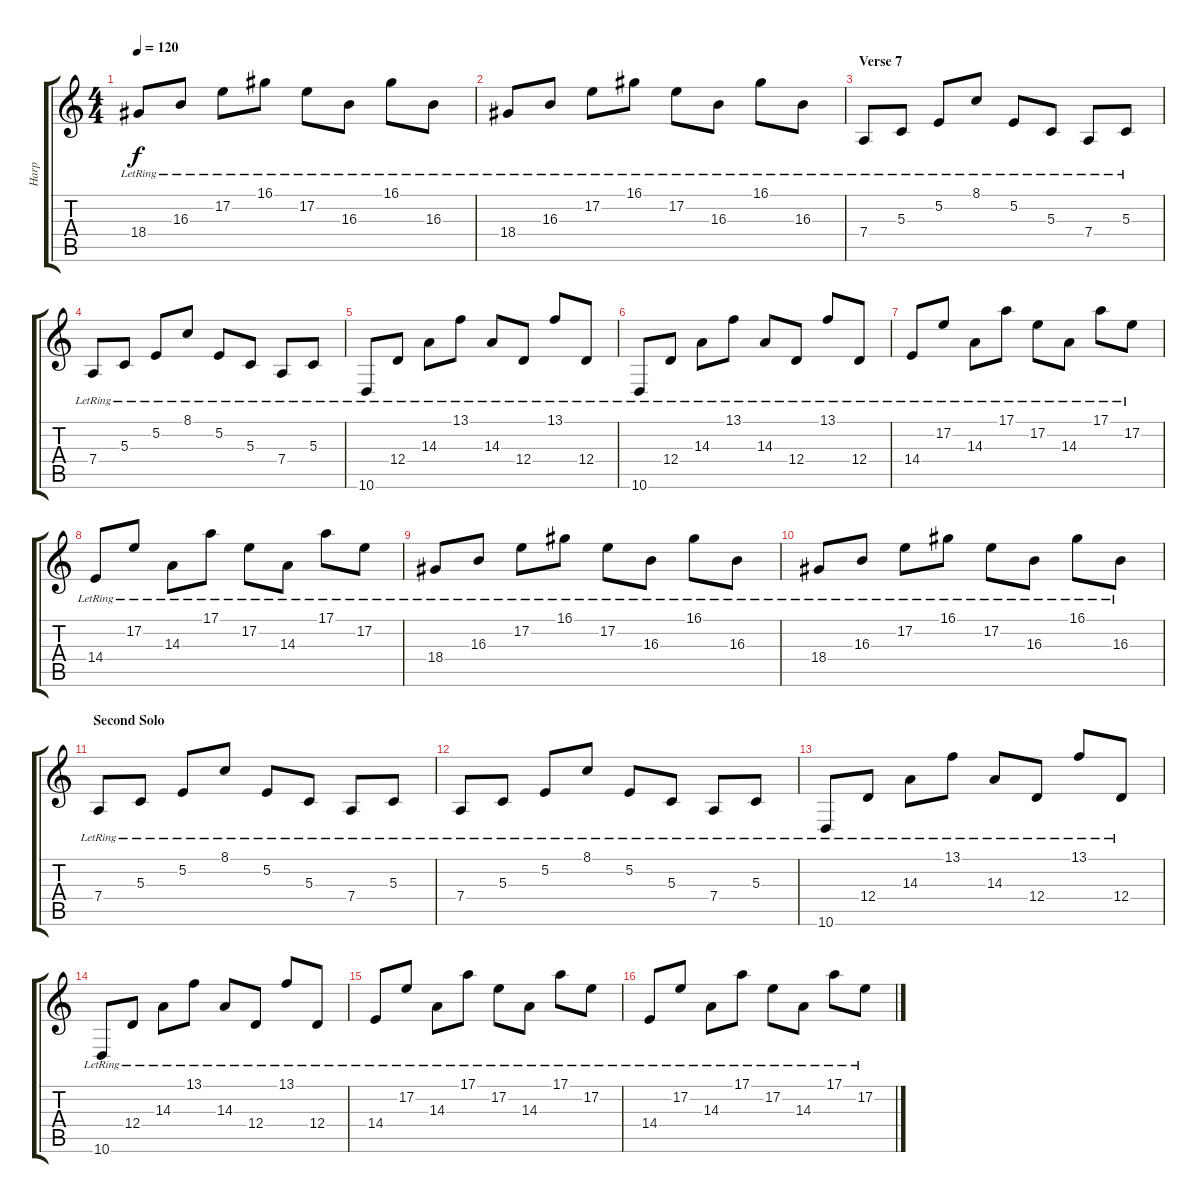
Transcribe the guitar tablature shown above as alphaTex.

\track ("Harp" "Harp") {instrument orchestralharp}
\staff {score tabs}
\tuning (E4 B3 G3 D3 A2 E2) {hide}
\ts (4 4)
\tempo 120
\clef g2
\ks c
18.4{lr}.8{dy f} 16.3{lr}.8 17.2{lr}.8 16.1{lr}.8 17.2{lr}.8 16.3{lr}.8 16.1{lr}.8 16.3{lr}.8 |
18.4{lr}.8 16.3{lr}.8 17.2{lr}.8 16.1{lr}.8 17.2{lr}.8 16.3{lr}.8 16.1{lr}.8 16.3{lr}.8 |
\section ("" "Verse 7")
7.4{lr}.8 5.3{lr}.8 5.2{lr}.8 8.1{lr}.8 5.2{lr}.8 5.3{lr}.8 7.4{lr}.8 5.3{lr}.8 |
7.4{lr}.8 5.3{lr}.8 5.2{lr}.8 8.1{lr}.8 5.2{lr}.8 5.3{lr}.8 7.4{lr}.8 5.3{lr}.8 |
10.6{lr}.8 12.4{lr}.8 14.3{lr}.8 13.1{lr}.8 14.3{lr}.8 12.4{lr}.8 13.1{lr}.8 12.4{lr}.8 |
10.6{lr}.8 12.4{lr}.8 14.3{lr}.8 13.1{lr}.8 14.3{lr}.8 12.4{lr}.8 13.1{lr}.8 12.4{lr}.8 |
14.4{lr}.8 17.2{lr}.8 14.3{lr}.8 17.1{lr}.8 17.2{lr}.8 14.3{lr}.8 17.1{lr}.8 17.2{lr}.8 |
14.4{lr}.8 17.2{lr}.8 14.3{lr}.8 17.1{lr}.8 17.2{lr}.8 14.3{lr}.8 17.1{lr}.8 17.2{lr}.8 |
18.4{lr}.8 16.3{lr}.8 17.2{lr}.8 16.1{lr}.8 17.2{lr}.8 16.3{lr}.8 16.1{lr}.8 16.3{lr}.8 |
18.4{lr}.8 16.3{lr}.8 17.2{lr}.8 16.1{lr}.8 17.2{lr}.8 16.3{lr}.8 16.1{lr}.8 16.3{lr}.8 |
\section ("" "Second Solo")
7.4{lr}.8 5.3{lr}.8 5.2{lr}.8 8.1{lr}.8 5.2{lr}.8 5.3{lr}.8 7.4{lr}.8 5.3{lr}.8 |
7.4{lr}.8 5.3{lr}.8 5.2{lr}.8 8.1{lr}.8 5.2{lr}.8 5.3{lr}.8 7.4{lr}.8 5.3{lr}.8 |
10.6{lr}.8 12.4{lr}.8 14.3{lr}.8 13.1{lr}.8 14.3{lr}.8 12.4{lr}.8 13.1{lr}.8 12.4{lr}.8 |
10.6{lr}.8 12.4{lr}.8 14.3{lr}.8 13.1{lr}.8 14.3{lr}.8 12.4{lr}.8 13.1{lr}.8 12.4{lr}.8 |
14.4{lr}.8 17.2{lr}.8 14.3{lr}.8 17.1{lr}.8 17.2{lr}.8 14.3{lr}.8 17.1{lr}.8 17.2{lr}.8 |
14.4{lr}.8 17.2{lr}.8 14.3{lr}.8 17.1{lr}.8 17.2{lr}.8 14.3{lr}.8 17.1{lr}.8 17.2{lr}.8
